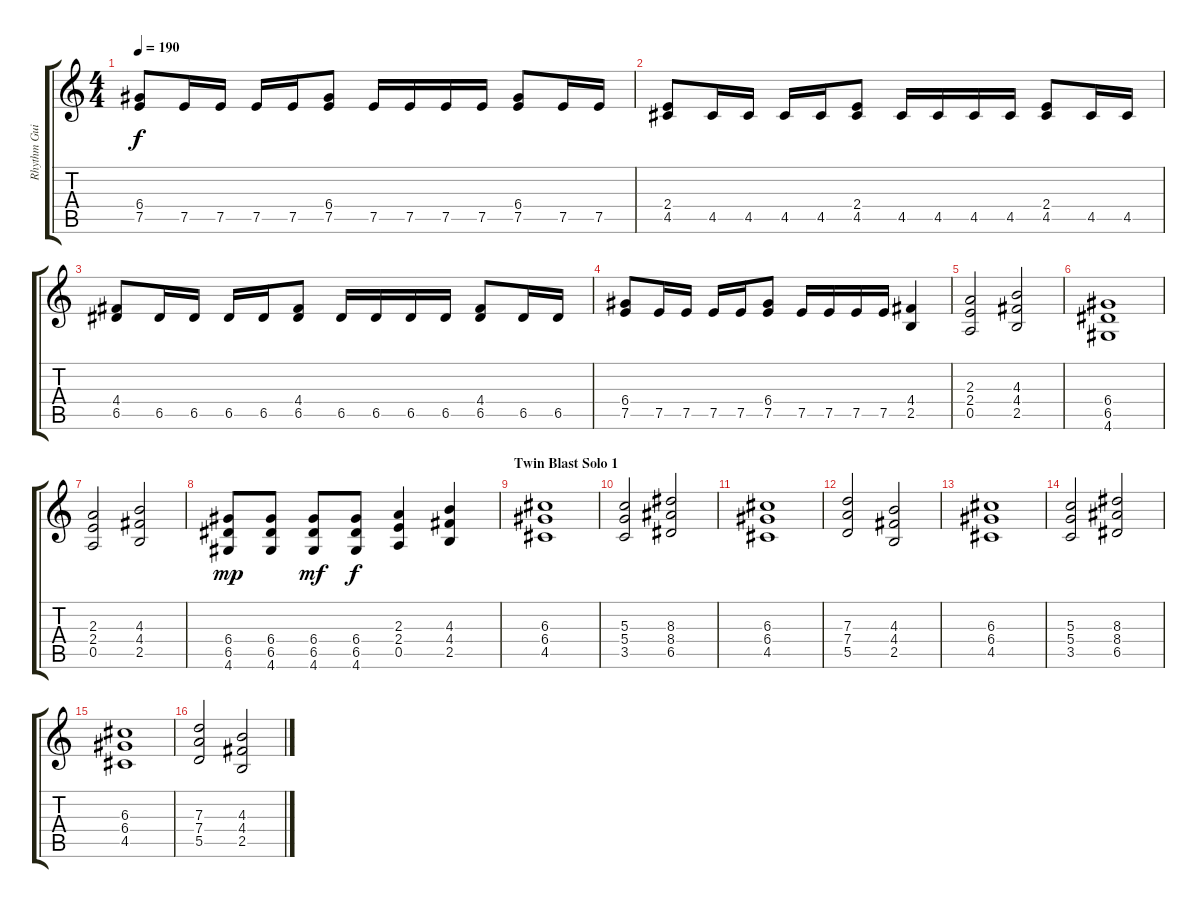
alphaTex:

\track ("Rhythm Guitar Right" "Rhythm Gui") {instrument overdrivenguitar}
\staff {score tabs}
\tuning (E4 B3 G3 D3 A2 E2) {hide}
\ts (4 4)
\tempo 190
\clef g2
\ks c
(6.4 7.5).8{dy f} 7.5.16 7.5.16 7.5.16 7.5.16 (6.4 7.5).8 7.5.16 7.5.16 7.5.16 7.5.16 (6.4 7.5).8 7.5.16 7.5.16 |
(2.4 4.5).8 4.5.16 4.5.16 4.5.16 4.5.16 (2.4 4.5).8 4.5.16 4.5.16 4.5.16 4.5.16 (2.4 4.5).8 4.5.16 4.5.16 |
(4.4 6.5).8 6.5.16 6.5.16 6.5.16 6.5.16 (4.4 6.5).8 6.5.16 6.5.16 6.5.16 6.5.16 (4.4 6.5).8 6.5.16 6.5.16 |
(6.4 7.5).8 7.5.16 7.5.16 7.5.16 7.5.16 (6.4 7.5).8 7.5.16 7.5.16 7.5.16 7.5.16 (4.4 2.5).4 |
(2.3 2.4 0.5).2 (4.3 4.4 2.5).2 |
(6.4 6.5 4.6).1 |
(2.3 2.4 0.5).2 (4.3 4.4 2.5).2 |
(6.4 6.5 4.6).8{dy mp} (6.4 6.5 4.6).8 (6.4 6.5 4.6).8{dy mf} (6.4 6.5 4.6).8{dy f} (2.3 2.4 0.5).4 (4.3 4.4 2.5).4 |
\section ("" "Twin Blast Solo 1")
(6.3 6.4 4.5).1 |
(5.3 5.4 3.5).2 (8.3 8.4 6.5).2 |
(6.3 6.4 4.5).1 |
(7.3 7.4 5.5).2 (4.3 4.4 2.5).2 |
(6.3 6.4 4.5).1 |
(5.3 5.4 3.5).2 (8.3 8.4 6.5).2 |
(6.3 6.4 4.5).1 |
(7.3 7.4 5.5).2 (4.3 4.4 2.5).2
